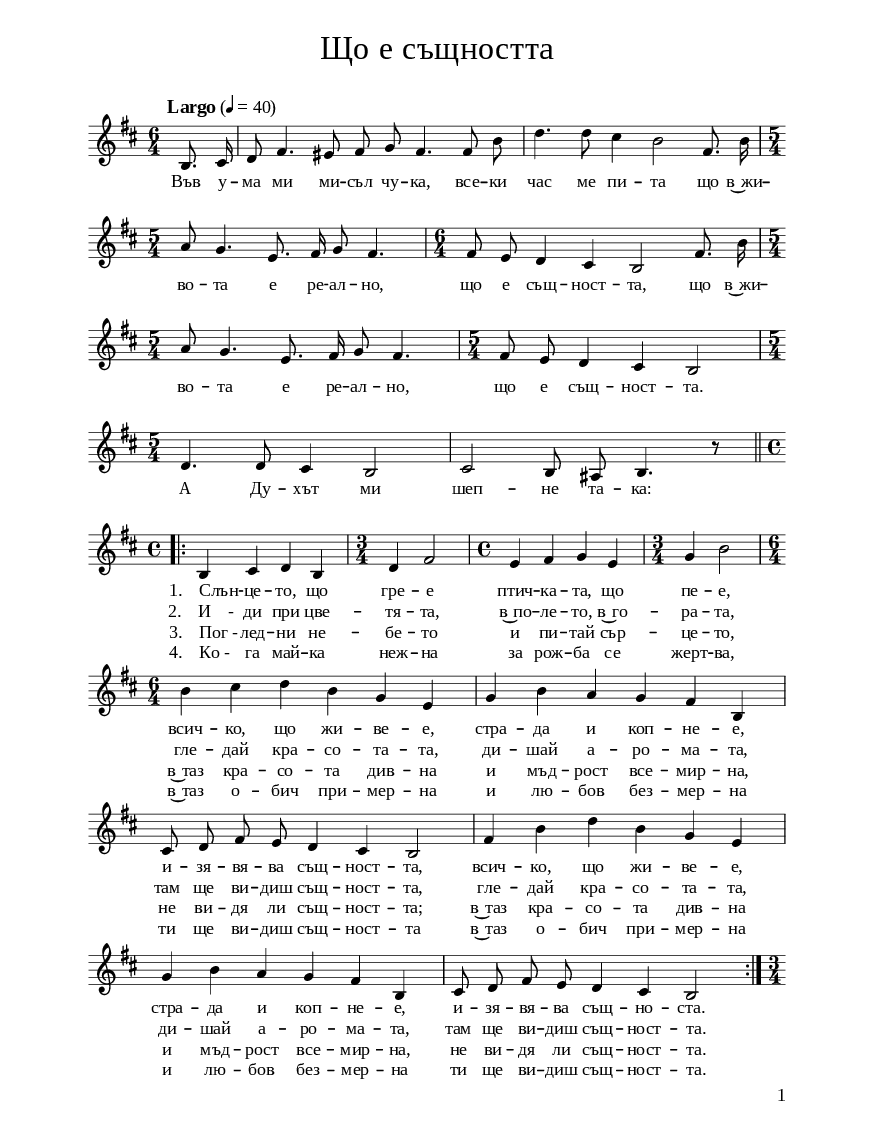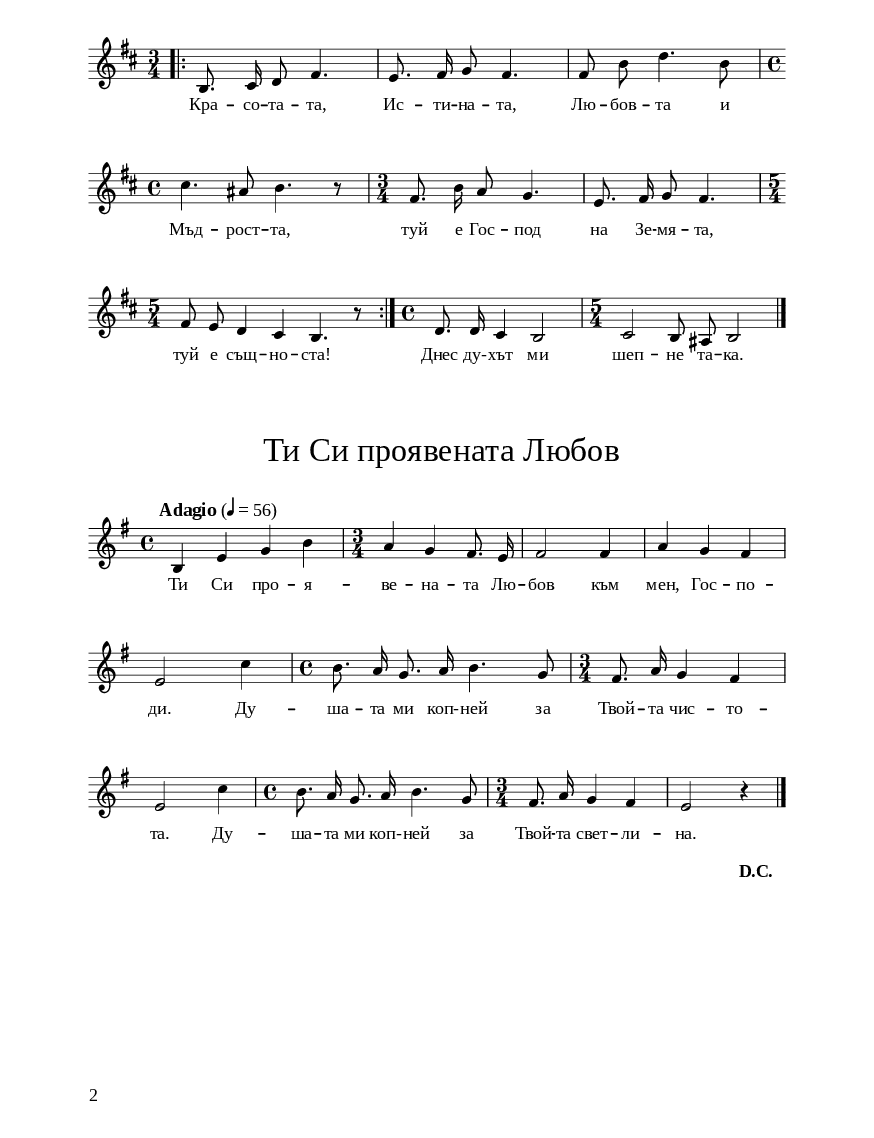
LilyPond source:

\version "2.24.2"

% include paper part and global functions
\include "include/globals.ily"

\bookpart {
  \label #'ref068
  \tocItem \markup "Що е същността"
  \include "include/bookpart-paper.ily"

  \header {
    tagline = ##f
  }

  \score {
    \include "include/score-layout.ily"

    \new Voice \absolute {
      \clef treble
      \key b \minor
      \time 6/4
      \tempoFunc "Largo" 4 "40"
      \partial 4
      \autoBeamOff

      b8. cis'16| d'8 fis'4. eis'8 fis'8 g'8 fis'4. fis'8 b'8| d''4. d''8 cis''4 b'2 fis'8. b'16 | \break

      \time 5/4  a'8 g'4. e'8. fis'16 g'8 fis'4. | \time 6/4 fis'8 e'8 d'4 cis'4 b2 fis'8. b'16 \time 5/4 | \break

      \time 5/4  a'8 g'4. e'8. fis'16 g'8 fis'4. | \time 5/4 fis'8 e'8 d'4 cis'4 b2 | \break

      \time 5/4 d'4. d'8 cis'4 b2 | cis'2 b8 ais8 b4. r8 | \break

      \bar ".|:-||"

      \time 4/4 b4 cis'4 d'4 b4 | \time 3/4 d'4 fis'2 | \time 4/4 e'4 fis' g' e' | \time 3/4 g'4 b'2  \break


      \time 6/4 b'4 cis''4 d'' b' g' e' | g' b' a' g' fis' b | \break

      cis'8 d' fis' e' d'4 cis' b2 | fis'4 b' d'' b' g' e' |\break

      g'4 b'4 a'4 g'4 fis'4 b |  cis'8 d' fis' e' d'4 cis'4 b2 | \break



      \time 3/4


      \bar ":|.|:"  b8. cis'16 d'8 fis'4. | e'8. fis'16 g'8 fis'4. | fis'8 b'8 d''4. b'8| \break

      \time 4/4 cis''4. ais'8 b'4. r8 | \time 3/4 fis'8. b'16 a'8 g'4. | e'8. fis'16 g'8 fis'4. | \break

      \time 5/4	fis'8 e' d'4 cis' b4. r8 \bar ":|." | \time 4/4 d'8. d'16 cis'4 b2 | \time 5/4 cis'2 b8 ais8 b2 |  \bar "|." \break


    }

    \addlyrics {
      Във у -- ма ми ми -- съл чу -- ка, все -- ки час ме пи -- та
      що в~жи -- во -- та е ре -- ал -- но, що е същ -- ност -- та,
      що в~жи -- во -- та е ре -- ал -- но, що е същ -- ност -- та.
      А Ду -- хът ми шеп  -- не та  -- ка:

      "1.    Слън"  -- це  -- то, що гре -- е птич -- ка -- та, що пе -- е,

      всич -- ко, що жи -- ве -- е, стра -- да и коп -- не -- е,

      и -- зя -- вя -- ва  същ -- ност -- та,   всич -- ко, що жи -- ве -- е, стра -- да и коп -- не -- е,

      и -- зя -- вя -- ва същ -- но -- ста.

      Кра  -- со  -- та  -- та, Ис  -- ти  -- на  -- та, Лю -- бов  -- та и Мъд  -- рост  -- та,

      туй е Гос  -- под на Зе  -- мя  -- та, туй е същ  -- но  -- ста! Днес "ду-"  -- хът ми шеп  -- не та  -- ка.
    }

    \addlyrics {
      " " " " " " " " " " " " " " " "

      " " " " " " " " " " " " " " " "

      " " " " " " " " " " " " " " " " " "

      " " " " " " " " " " " " " " " " " " " " " " " " " " " "

      " " " " " " " " " " " " " " " " " " "2.    И    - " ди при цве -- тя -- та, в~по -- ле -- то, в~го -- ра -- та,
      гле -- дай кра -- со -- та -- та, ди -- шай а -- ро -- ма -- та, там ще ви -- диш същ -- ност  -- та,
      гле -- дай кра -- со -- та -- та, ди -- шай а -- ро -- ма -- та, там ще ви -- диш същ -- ност  -- та.

      " " " " " " " " " " " " " " " " " "

      " " " " " " " " " " " " " " " " " "
    }

    \addlyrics {
      " " " " " " " " " " " " " " " "

      " " " " " " " " " " " " " " " "

      " " " " " " " " " " " " " " " " " "

      " " " " " " " " " " " " " " " " " " " " " " " " " " " "

      " " " " " " " " " " " " " " " " " " "3.    Пог -" -- лед  -- ни не -- бе -- то и пи -- тай сър -- це -- то,
      в~таз кра -- со -- та див -- на и мъд -- рост все -- мир -- на, не ви -- дя ли същ -- ност -- та;  в~таз кра -- со -- та див -- на и мъд -- рост все -- мир -- на, не ви -- дя ли същ -- ност -- та.

      " " " " " " " " " " " " " " " " " "

      " " " " " " " " " " " " " " " " " "
    }

    \addlyrics {
      " " " " " " " " " " " " " " " "

      " " " " " " " " " " " " " " " "

      " " " " " " " " " " " " " " " " " "

      " " " " " " " " " " " " " " " " " " " " " " " " " " " "

      " " " " " " " " " " " " " " " " " " "4.    Кo -  "  га май -- ка неж -- на за рож -- ба се жерт -- ва,
      в~таз о -- бич при -- мер -- на и лю -- бов без -- мер -- на
      ти ще ви -- диш същ -- ност -- та
      в~таз о -- бич при -- мер -- на и лю -- бов без -- мер -- на
      ти ще ви -- диш същ -- ност -- та.

      " " " " " " " " " " " " " " " " " "

      " " " " " " " " " " " " " " " " " "
    }

    \header {
      title = \titleFunc "Що е същността" "Što e săštnostta"
    }

    \midi{}

  } % score



  \label #'ref055_2
  \tocItem \markup "Ти Си проявената Любов"
  \include "include/bookpart-paper.ily"
  \score {
    \include "include/score-layout.ily"

    \new Voice \absolute  {
      \clef treble
      \key e \minor
      \time 4/4
      \tempoFunc "Adagio" 4 "56"
      \autoBeamOff
      b4 e' g' b' | \time 3/4  a'4 g' fis'8. e'16 |
      fis'2 fis'4 |

      a'4 g' fis' \break |

      e'2 c''4 |

      \time 4/4  b'8. a'16 g'8. a'16 b'4. g'8   |
      \time 3/4  fis'8. a'16 g'4 fis' \break|  e'2 c''4   |

      \time 4/4  b'8. a'16 g'8. a'16 b'4. g'8 | \time 3/4  fis'8. a'16 g'4 fis' | e'2 r4 \bar "|."
    }

    \addlyrics {
      Ти Си про -- я -- ве -- на -- та Лю -- бов към мен, Гос -- по --
      ди. Ду -- ша -- та ми "коп-" -- ней за Твой -- та чис -- то --
      та. Ду -- ша -- та ми "коп-" -- ней за Твой -- та свет -- ли -- на.
    }

    \header {
      title = \titleFunc " Ти Си проявената Любов" "Ti Si projavenata Ljubov"
    }

    \midi{}

  } % score
  \markup \dc-one "D.C."


} % bookpart
